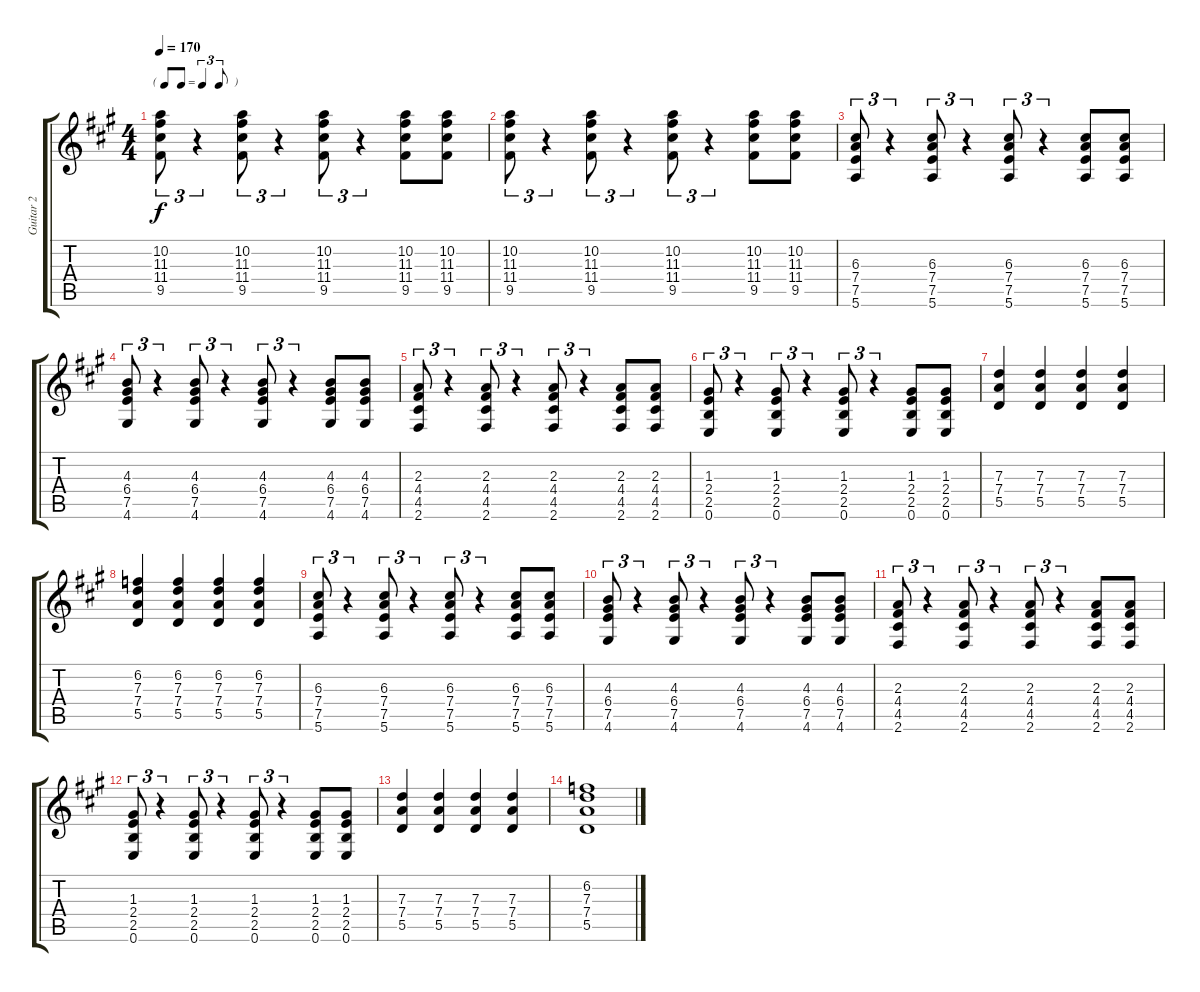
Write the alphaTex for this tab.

\track ("Guitar 2" "Guitar 2") {instrument overdrivenguitar}
\staff {score tabs}
\tuning (E4 B3 G3 D3 A2 E2) {hide}
\ts (4 4)
\tf triplet8th
\tempo 170
\clef g2
\ks a
(10.2 11.3 11.4 9.5).8{tu (3 2) dy f} r.4{tu (3 2)} (10.2 11.3 11.4 9.5).8{tu (3 2)} r.4{tu (3 2)} (10.2 11.3 11.4 9.5).8{tu (3 2)} r.4{tu (3 2)} (10.2 11.3 11.4 9.5).8 (10.2 11.3 11.4 9.5).8 |
(10.2 11.3 11.4 9.5).8{tu (3 2)} r.4{tu (3 2)} (10.2 11.3 11.4 9.5).8{tu (3 2)} r.4{tu (3 2)} (10.2 11.3 11.4 9.5).8{tu (3 2)} r.4{tu (3 2)} (10.2 11.3 11.4 9.5).8 (10.2 11.3 11.4 9.5).8 |
(6.3 7.4 7.5 5.6).8{tu (3 2)} r.4{tu (3 2)} (6.3 7.4 7.5 5.6).8{tu (3 2)} r.4{tu (3 2)} (6.3 7.4 7.5 5.6).8{tu (3 2)} r.4{tu (3 2)} (6.3 7.4 7.5 5.6).8 (6.3 7.4 7.5 5.6).8 |
(4.3 6.4 7.5 4.6).8{tu (3 2)} r.4{tu (3 2)} (4.3 6.4 7.5 4.6).8{tu (3 2)} r.4{tu (3 2)} (4.3 6.4 7.5 4.6).8{tu (3 2)} r.4{tu (3 2)} (4.3 6.4 7.5 4.6).8 (4.3 6.4 7.5 4.6).8 |
(2.3 4.4 4.5 2.6).8{tu (3 2)} r.4{tu (3 2)} (2.3 4.4 4.5 2.6).8{tu (3 2)} r.4{tu (3 2)} (2.3 4.4 4.5 2.6).8{tu (3 2)} r.4{tu (3 2)} (2.3 4.4 4.5 2.6).8 (2.3 4.4 4.5 2.6).8 |
(1.3 2.4 2.5 0.6).8{tu (3 2)} r.4{tu (3 2)} (1.3 2.4 2.5 0.6).8{tu (3 2)} r.4{tu (3 2)} (1.3 2.4 2.5 0.6).8{tu (3 2)} r.4{tu (3 2)} (1.3 2.4 2.5 0.6).8 (1.3 2.4 2.5 0.6).8 |
(7.3 7.4 5.5).4 (7.3 7.4 5.5).4 (7.3 7.4 5.5).4 (7.3 7.4 5.5).4 |
(6.2 7.3 7.4 5.5).4 (6.2 7.3 7.4 5.5).4 (6.2 7.3 7.4 5.5).4 (6.2 7.3 7.4 5.5).4 |
(6.3 7.4 7.5 5.6).8{tu (3 2)} r.4{tu (3 2)} (6.3 7.4 7.5 5.6).8{tu (3 2)} r.4{tu (3 2)} (6.3 7.4 7.5 5.6).8{tu (3 2)} r.4{tu (3 2)} (6.3 7.4 7.5 5.6).8 (6.3 7.4 7.5 5.6).8 |
(4.3 6.4 7.5 4.6).8{tu (3 2)} r.4{tu (3 2)} (4.3 6.4 7.5 4.6).8{tu (3 2)} r.4{tu (3 2)} (4.3 6.4 7.5 4.6).8{tu (3 2)} r.4{tu (3 2)} (4.3 6.4 7.5 4.6).8 (4.3 6.4 7.5 4.6).8 |
(2.3 4.4 4.5 2.6).8{tu (3 2)} r.4{tu (3 2)} (2.3 4.4 4.5 2.6).8{tu (3 2)} r.4{tu (3 2)} (2.3 4.4 4.5 2.6).8{tu (3 2)} r.4{tu (3 2)} (2.3 4.4 4.5 2.6).8 (2.3 4.4 4.5 2.6).8 |
(1.3 2.4 2.5 0.6).8{tu (3 2)} r.4{tu (3 2)} (1.3 2.4 2.5 0.6).8{tu (3 2)} r.4{tu (3 2)} (1.3 2.4 2.5 0.6).8{tu (3 2)} r.4{tu (3 2)} (1.3 2.4 2.5 0.6).8 (1.3 2.4 2.5 0.6).8 |
(7.3 7.4 5.5).4 (7.3 7.4 5.5).4 (7.3 7.4 5.5).4 (7.3 7.4 5.5).4 |
(6.2 7.3 7.4 5.5).1
